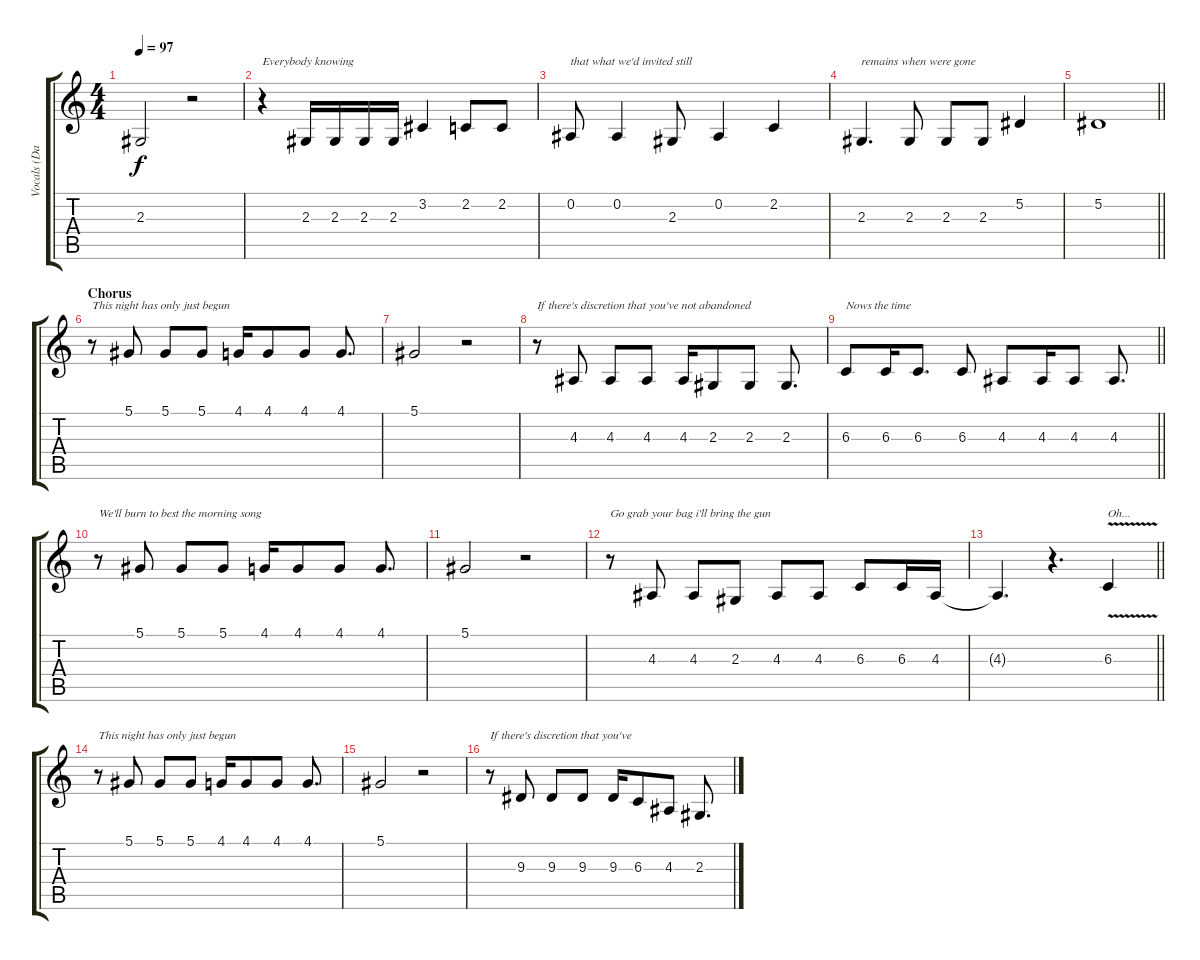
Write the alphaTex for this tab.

\track ("Vocals (Davey)" "Vocals (Da") {instrument flute}
\staff {score tabs}
\tuning (Eb4 Bb3 Gb3 Db3 Ab2 Eb2) {hide}
\ts (4 4)
\tempo 97
\clef g2
\ks c
2.3{t}.2{dy f} r.2 |
r.4{txt "Everybody knowing "} 2.3.16 2.3.16 2.3.16 2.3.16 3.2.4 2.2.8 2.2.8 |
0.2.8{txt "that what we'd invited still"} 0.2.4 2.3.8 0.2.4 2.2.4 |
2.3.4{d txt "remains when were gone"} 2.3.8 2.3.8 2.3.8 5.2.4 |
\barLineRight lightlight
5.2.1 |
\section ("" "Chorus")
r.8{txt "This night has only just begun"} 5.1.8 5.1.8 5.1.8 4.1.16 4.1.8 4.1.8 4.1.8{d} |
5.1.2 r.2 |
r.8{txt "If there's discretion that you've not abandoned "} 4.3.8 4.3.8 4.3.8 4.3.16 2.3.8 2.3.8 2.3.8{d} |
\barLineRight lightlight
6.3.8{txt "Nows the time"} 6.3.16 6.3.8{d} 6.3.8 4.3.8 4.3.16 4.3.8 4.3.8{d} |
r.8{txt "We'll burn to best the morning song"} 5.1.8 5.1.8 5.1.8 4.1.16 4.1.8 4.1.8 4.1.8{d} |
5.1.2 r.2 |
r.8{txt "Go grab your bag i'll bring the gun"} 4.3.8 4.3.8 2.3.8 4.3.8 4.3.8 6.3.8 6.3.16 4.3.16 |
\barLineRight lightlight
4.3{t}.4{d} r.4{d} 6.3{v}.4{txt "Oh..."} |
r.8{txt "This night has only just begun"} 5.1.8 5.1.8 5.1.8 4.1.16 4.1.8 4.1.8 4.1.8{d} |
5.1.2 r.2 |
r.8{txt "If there's discretion that you've"} 9.3.8 9.3.8 9.3.8 9.3.16 6.3.8 4.3.8 2.3.8{d}
